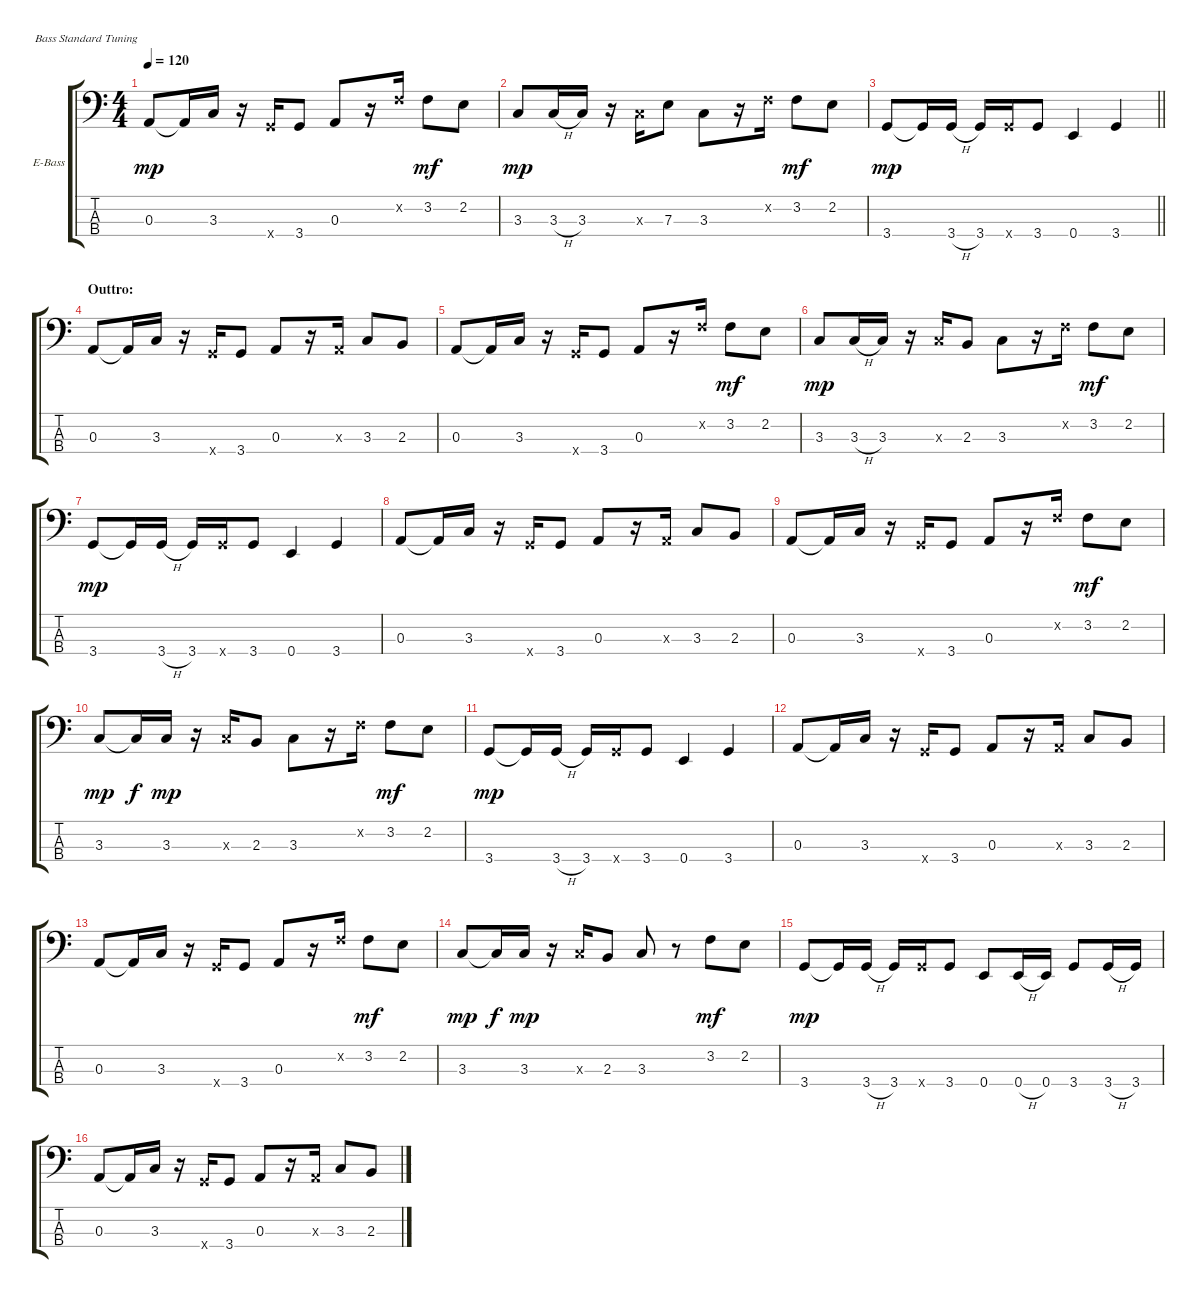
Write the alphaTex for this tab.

\bracketExtendMode groupsimilarinstruments
\firstSystemTrackNameOrientation horizontal
\otherSystemsTrackNameOrientation horizontal
\track ("Bass" "E-Bass") {instrument electricbassfinger}
\staff {score tabs}
\tuning (G2 D2 A1 E1)
\ts (4 4)
\tempo 120
\clef f4
\ks c
0.3.8{dy mp} 0.3{t}.16 3.3.16 r.16 3.4{x}.16 3.4.8 0.3.8 r.16 3.2{x}.16 3.2.8{dy mf} 2.2.8 |
3.3.8{dy mp} 3.3{h}.16 3.3.16 r.16 3.3{x}.16 7.3.8 3.3.8 r.16 3.2{x}.16 3.2.8{dy mf} 2.2.8 |
\barLineRight lightlight
3.4.8{dy mp} 3.4{t}.16 3.4{h}.16 3.4.16 3.4{x}.16 3.4.8 0.4.4 3.4.4 |
\section ("" "Outtro:")
0.3.8 0.3{t}.16 3.3.16 r.16 3.4{x}.16 3.4.8 0.3.8 r.16 0.3{x}.16 3.3.8 2.3.8 |
0.3.8 0.3{t}.16 3.3.16 r.16 3.4{x}.16 3.4.8 0.3.8 r.16 3.2{x}.16 3.2.8{dy mf} 2.2.8 |
3.3.8{dy mp} 3.3{h}.16 3.3.16 r.16 3.3{x}.16 2.3.8 3.3.8 r.16 3.2{x}.16 3.2.8{dy mf} 2.2.8 |
3.4.8{dy mp} 3.4{t}.16 3.4{h}.16 3.4.16 3.4{x}.16 3.4.8 0.4.4 3.4.4 |
0.3.8 0.3{t}.16 3.3.16 r.16 3.4{x}.16 3.4.8 0.3.8 r.16 0.3{x}.16 3.3.8 2.3.8 |
0.3.8 0.3{t}.16 3.3.16 r.16 3.4{x}.16 3.4.8 0.3.8 r.16 3.2{x}.16 3.2.8{dy mf} 2.2.8 |
3.3.8{dy mp} 3.3{t}.16{dy f} 3.3.16{dy mp} r.16 3.3{x}.16 2.3.8 3.3.8 r.16 3.2{x}.16 3.2.8{dy mf} 2.2.8 |
3.4.8{dy mp} 3.4{t}.16 3.4{h}.16 3.4.16 3.4{x}.16 3.4.8 0.4.4 3.4.4 |
0.3.8 0.3{t}.16 3.3.16 r.16 3.4{x}.16 3.4.8 0.3.8 r.16 0.3{x}.16 3.3.8 2.3.8 |
0.3.8 0.3{t}.16 3.3.16 r.16 3.4{x}.16 3.4.8 0.3.8 r.16 3.2{x}.16 3.2.8{dy mf} 2.2.8 |
3.3.8{dy mp} 3.3{t}.16{dy f} 3.3.16{dy mp} r.16 3.3{x}.16 2.3.8 3.3.8 r.8 3.2.8{dy mf} 2.2.8 |
3.4.8{dy mp} 3.4{t}.16 3.4{h}.16 3.4.16 3.4{x}.16 3.4.8 0.4.8 0.4{h}.16 0.4.16 3.4.8 3.4{h}.16 3.4.16 |
0.3.8 0.3{t}.16 3.3.16 r.16 3.4{x}.16 3.4.8 0.3.8 r.16 0.3{x}.16 3.3.8 2.3.8
